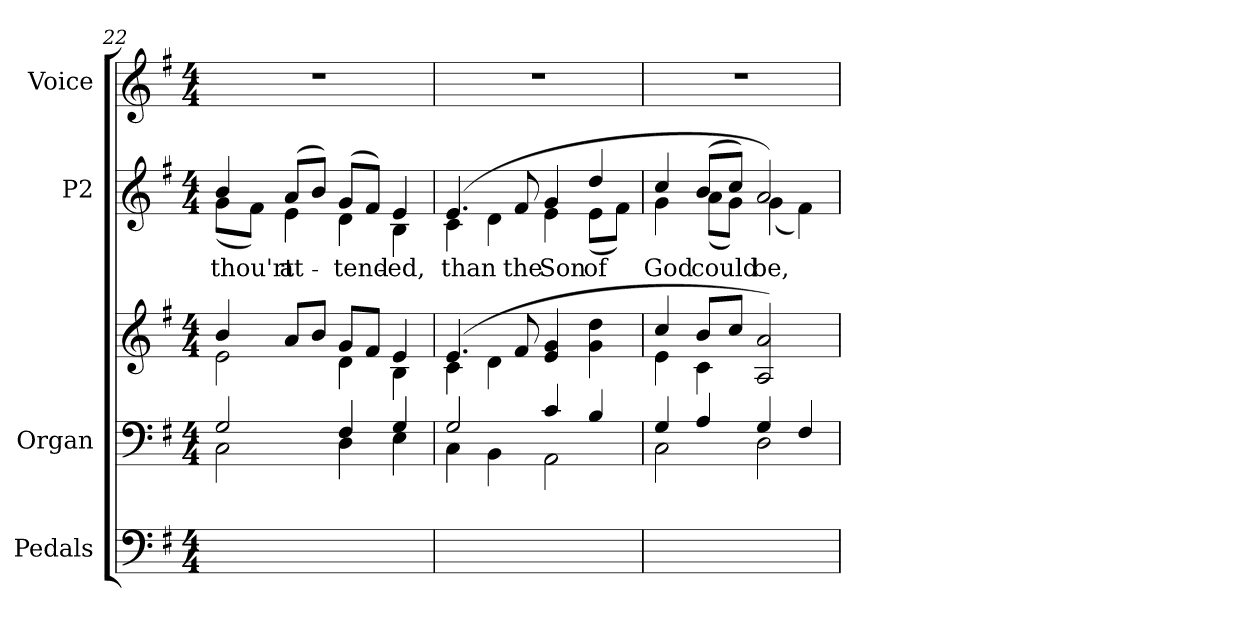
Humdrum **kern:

**kern	**kern	**kern	**kern	**text	**kern
*part4	*part3	*part3	*part2	*part2	*part1
*staff5	*staff4	*staff3	*staff2	*staff2	*staff1
*I"Pedals	*I"Organ	*	*I"P2	*	*I"Voice
*I'Ped.	*	*	*	*	*
*clefF4	*clefF4	*clefG2	*clefG2	*	*clefG2
*k[f#]	*k[f#]	*k[f#]	*k[f#]	*	*k[f#]
*G:	*G:	*G:	*G:	*	*G:
*M4/4	*M4/4	*M4/4	*M4/4	*	*M4/4
=22	=22	=22	=22	=22	=22
*	*^	*^	*	*	*
!	!	!	!	!	!	!LO:LY:b:color=#000000	!
*	*	*	*	*	*^	*	*
2Ci/yy	2Gi/	2Ci\	4bi/	2ei\	4bi/	(8gi\L	thou'rt	1r
.	.	.	.	.	.	8f#i\J)	.	.
!	!	!	!	!	!	!	!LO:LY:b:color=#000000	!
.	.	.	8ai/L	.	(8ai/L	4ei\	at-	.
.	.	.	8bi/J	.	8bi/J)	.	.	.
!	!	!	!	!	!	!	!LO:LY:b:color=#000000	!
4Di\yy	4F#i/	4Di\	8gi/L	4di\	(8gi/L	4di\	-tend-	.
.	.	.	8f#i/J	.	8f#i/J)	.	.	.
!	!	!	!	!	!	!	!LO:LY:b:color=#000000	!
4Ei\yy	4Gi/	4Ei\	4ei/	4Bi\	4ei/	4Bi\	-ed,	.
=23	=23	=23	=23	=23	=23	=23	=23	=23
!	!	!	!	!	!	!	!LO:LY:b:color=#000000	!
4Ci/yy	2Gi/	4Ci\	(4.ei/	4ci\	(4.ei/	4ci\	than	1r
4BBi/yy	.	4BBi\	.	4di\	.	4di\	.	.
!	!	!	!	!	!	!	!LO:LY:b:color=#000000	!
.	.	.	8f#i/	.	8f#i/	.	the	.
!	!	!	!	!	!	!	!LO:LY:b:color=#000000	!
2AAi/yy	4ci/	2AAi\	4ei/ 4gi	2ryy	4gi/	4ei\	Son	.
!	!	!	!	!	!	!	!LO:LY:b:color=#000000	!
.	4Bi/	.	4gi\ 4ddi	.	4ddi/	(8ei\L	of	.
.	.	.	.	.	.	8f#i\J)	.	.
=24	=24	=24	=24	=24	=24	=24	=24	=24
!	!	!	!	!	!	!	!LO:LY:b:color=#000000	!
2Ci/yy	4Gi/	2Ci\	4cci/	4ei\	4cci/	4gi\	God	1r
!	!	!	!	!	!	!	!LO:LY:b:color=#000000	!
.	4Ai/	.	8bi/L	4ci\	(8bi/L	(8ai\L	could	.
.	.	.	8cci/J	.	8cci/J)	8gi\J)	.	.
!	!	!	!	!	!	!	!LO:LY:b:color=#000000	!
2Di\yy	4Gi/	2Di\	2Ai/ 2ai)	2ryy	2ai/)	(4gi\	be,	.
.	4F#i/	.	.	.	.	4f#i\)	.	.
*	*v	*v	*	*	*v	*v	*	*
*	*	*v	*v	*	*	*
=	=	=	=	=	=
*-	*-	*-	*-	*-	*-
